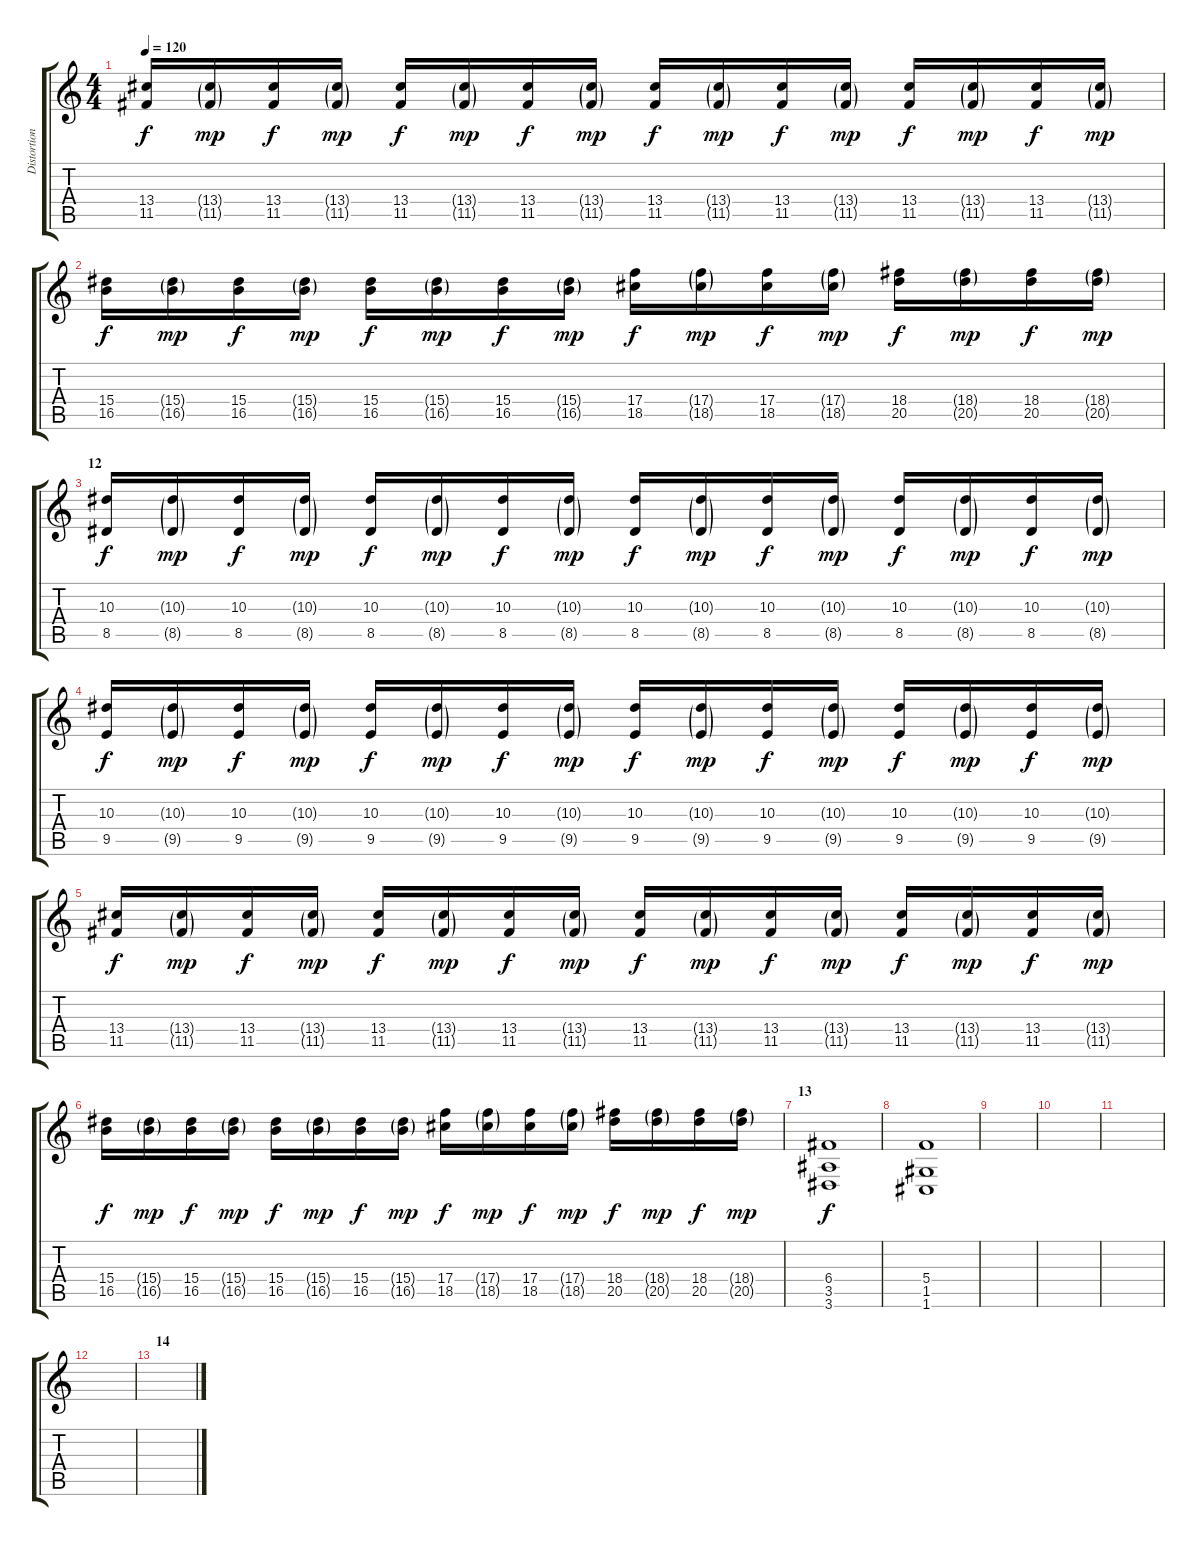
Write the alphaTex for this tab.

\track ("Distortion Guitar 1" "Distortion") {instrument distortionguitar}
\staff {score tabs}
\tuning (D4 A3 F3 C3 G2 C2) {hide}
\ts (4 4)
\tempo 120
\clef g2
\ks c
(13.4 11.5).16{dy f balance 2} (13.4{g} 11.5{g}).16{dy mp} (13.4 11.5).16{dy f balance 14} (13.4{g} 11.5{g}).16{dy mp} (13.4 11.5).16{dy f balance 2} (13.4{g} 11.5{g}).16{dy mp} (13.4 11.5).16{dy f balance 14} (13.4{g} 11.5{g}).16{dy mp} (13.4 11.5).16{dy f balance 2} (13.4{g} 11.5{g}).16{dy mp} (13.4 11.5).16{dy f balance 14} (13.4{g} 11.5{g}).16{dy mp} (13.4 11.5).16{dy f balance 2} (13.4{g} 11.5{g}).16{dy mp} (13.4 11.5).16{dy f balance 14} (13.4{g} 11.5{g}).16{dy mp} |
(15.4 16.5).16{dy f balance 2} (15.4{g} 16.5{g}).16{dy mp} (15.4 16.5).16{dy f balance 14} (15.4{g} 16.5{g}).16{dy mp} (15.4 16.5).16{dy f balance 2} (15.4{g} 16.5{g}).16{dy mp} (15.4 16.5).16{dy f balance 14} (15.4{g} 16.5{g}).16{dy mp} (17.4 18.5).16{dy f balance 2} (17.4{g} 18.5{g}).16{dy mp} (17.4 18.5).16{dy f balance 14} (17.4{g} 18.5{g}).16{dy mp} (18.4 20.5).16{dy f balance 2} (18.4{g} 20.5{g}).16{dy mp} (18.4 20.5).16{dy f balance 14} (18.4{g} 20.5{g}).16{dy mp} |
\section ("" "12")
(10.3 8.5).16{dy f balance 2} (10.3{g} 8.5{g}).16{dy mp} (10.3 8.5).16{dy f balance 14} (10.3{g} 8.5{g}).16{dy mp} (10.3 8.5).16{dy f balance 2} (10.3{g} 8.5{g}).16{dy mp} (10.3 8.5).16{dy f balance 14} (10.3{g} 8.5{g}).16{dy mp} (10.3 8.5).16{dy f balance 2} (10.3{g} 8.5{g}).16{dy mp} (10.3 8.5).16{dy f balance 14} (10.3{g} 8.5{g}).16{dy mp} (10.3 8.5).16{dy f balance 2} (10.3{g} 8.5{g}).16{dy mp} (10.3 8.5).16{dy f balance 14} (10.3{g} 8.5{g}).16{dy mp} |
(10.3 9.5).16{dy f balance 2} (10.3{g} 9.5{g}).16{dy mp} (10.3 9.5).16{dy f balance 14} (10.3{g} 9.5{g}).16{dy mp} (10.3 9.5).16{dy f balance 2} (10.3{g} 9.5{g}).16{dy mp} (10.3 9.5).16{dy f balance 14} (10.3{g} 9.5{g}).16{dy mp} (10.3 9.5).16{dy f balance 2} (10.3{g} 9.5{g}).16{dy mp} (10.3 9.5).16{dy f balance 14} (10.3{g} 9.5{g}).16{dy mp} (10.3 9.5).16{dy f balance 2} (10.3{g} 9.5{g}).16{dy mp} (10.3 9.5).16{dy f balance 14} (10.3{g} 9.5{g}).16{dy mp} |
(13.4 11.5).16{dy f balance 2} (13.4{g} 11.5{g}).16{dy mp} (13.4 11.5).16{dy f balance 14} (13.4{g} 11.5{g}).16{dy mp} (13.4 11.5).16{dy f balance 2} (13.4{g} 11.5{g}).16{dy mp} (13.4 11.5).16{dy f balance 14} (13.4{g} 11.5{g}).16{dy mp} (13.4 11.5).16{dy f balance 2} (13.4{g} 11.5{g}).16{dy mp} (13.4 11.5).16{dy f balance 14} (13.4{g} 11.5{g}).16{dy mp} (13.4 11.5).16{dy f balance 2} (13.4{g} 11.5{g}).16{dy mp} (13.4 11.5).16{dy f balance 14} (13.4{g} 11.5{g}).16{dy mp} |
(15.4 16.5).16{dy f balance 2} (15.4{g} 16.5{g}).16{dy mp} (15.4 16.5).16{dy f balance 14} (15.4{g} 16.5{g}).16{dy mp} (15.4 16.5).16{dy f balance 2} (15.4{g} 16.5{g}).16{dy mp} (15.4 16.5).16{dy f balance 14} (15.4{g} 16.5{g}).16{dy mp} (17.4 18.5).16{dy f balance 2} (17.4{g} 18.5{g}).16{dy mp} (17.4 18.5).16{dy f balance 14} (17.4{g} 18.5{g}).16{dy mp} (18.4 20.5).16{dy f balance 2} (18.4{g} 20.5{g}).16{dy mp} (18.4 20.5).16{dy f balance 14} (18.4{g} 20.5{g}).16{dy mp} |
\section ("" "13")
(6.4 3.5 3.6).1{dy f} |
(5.4 1.5 1.6).1 |
|
|
|
|
\section ("" "14")
